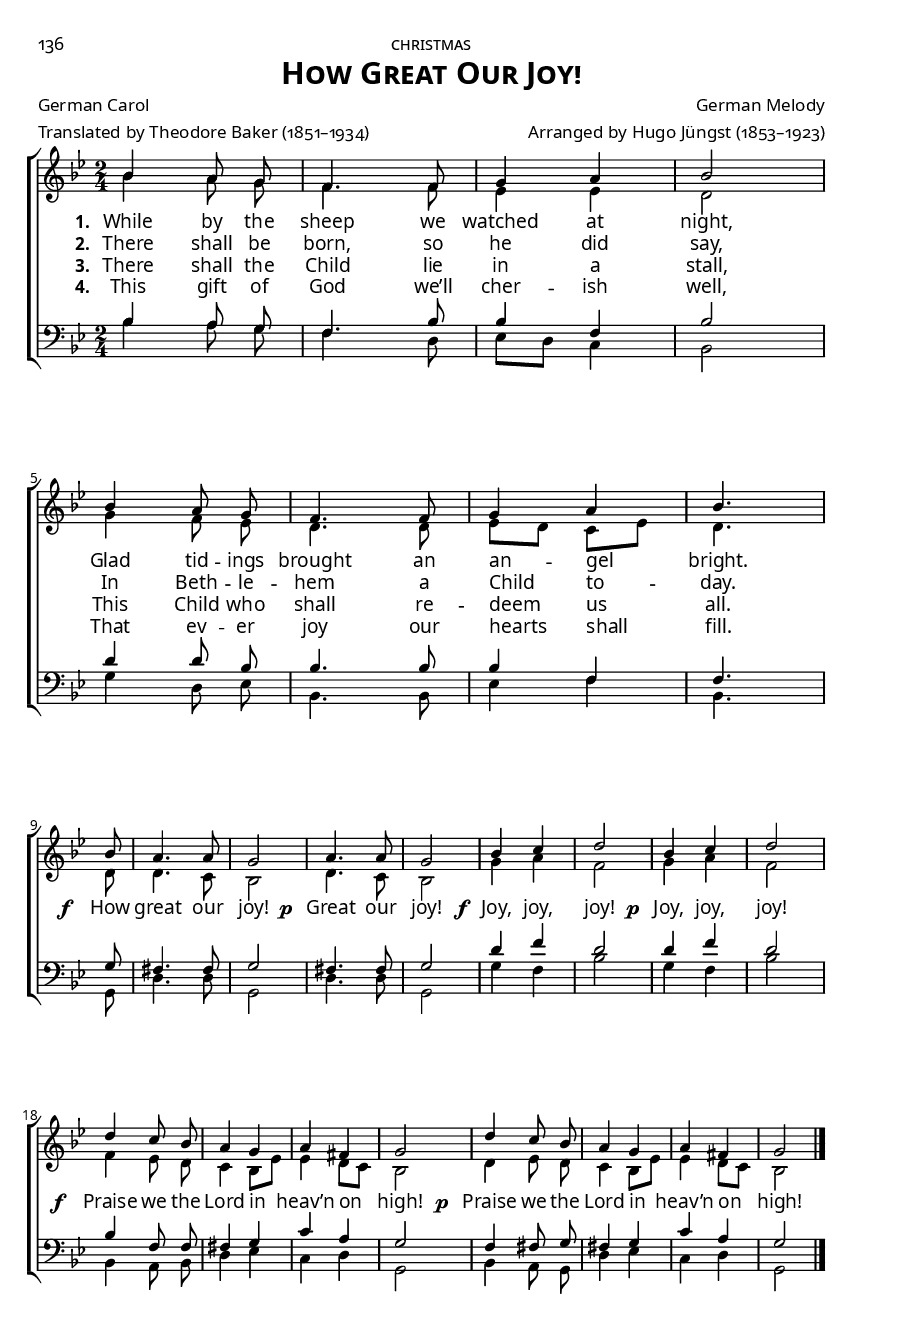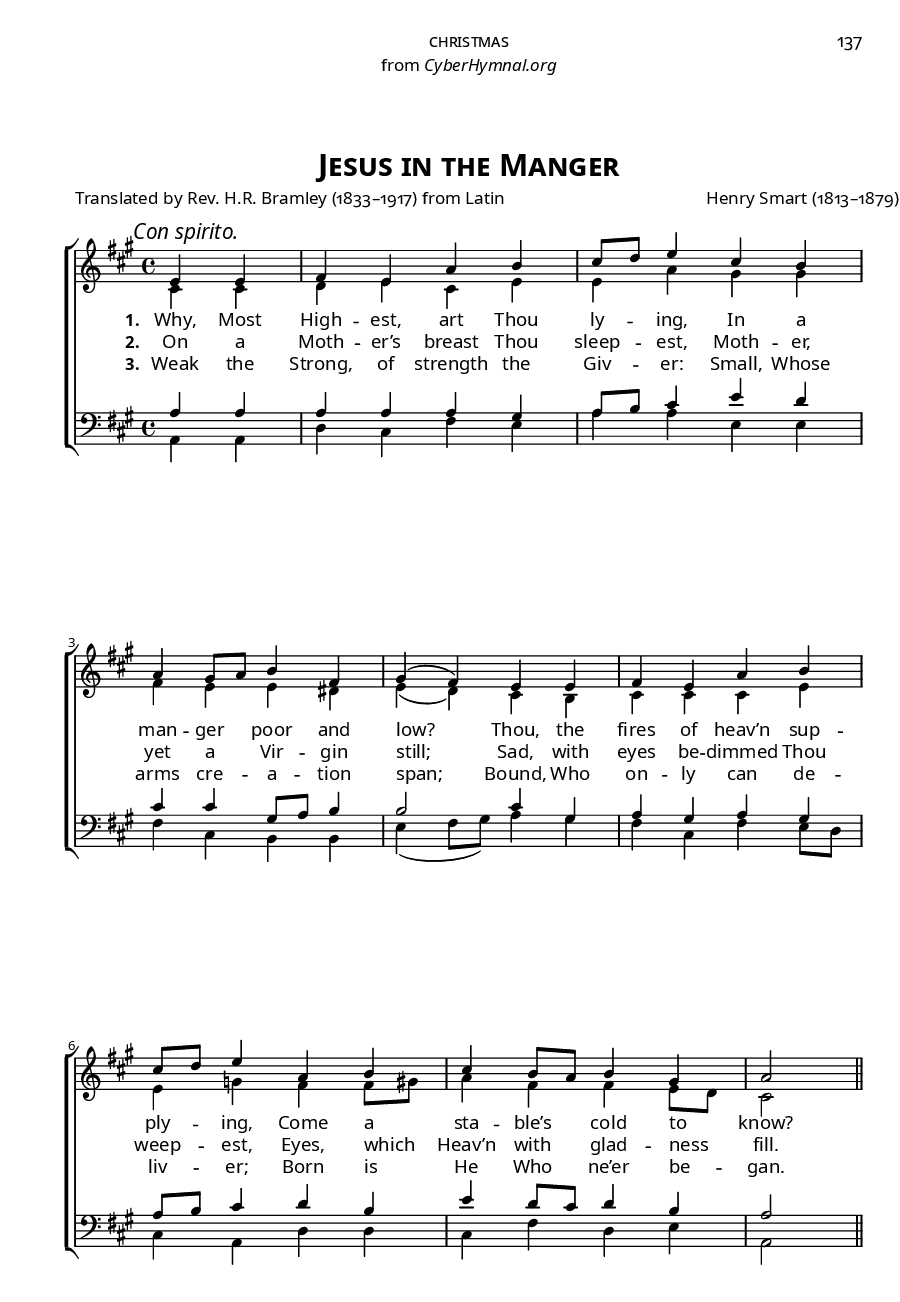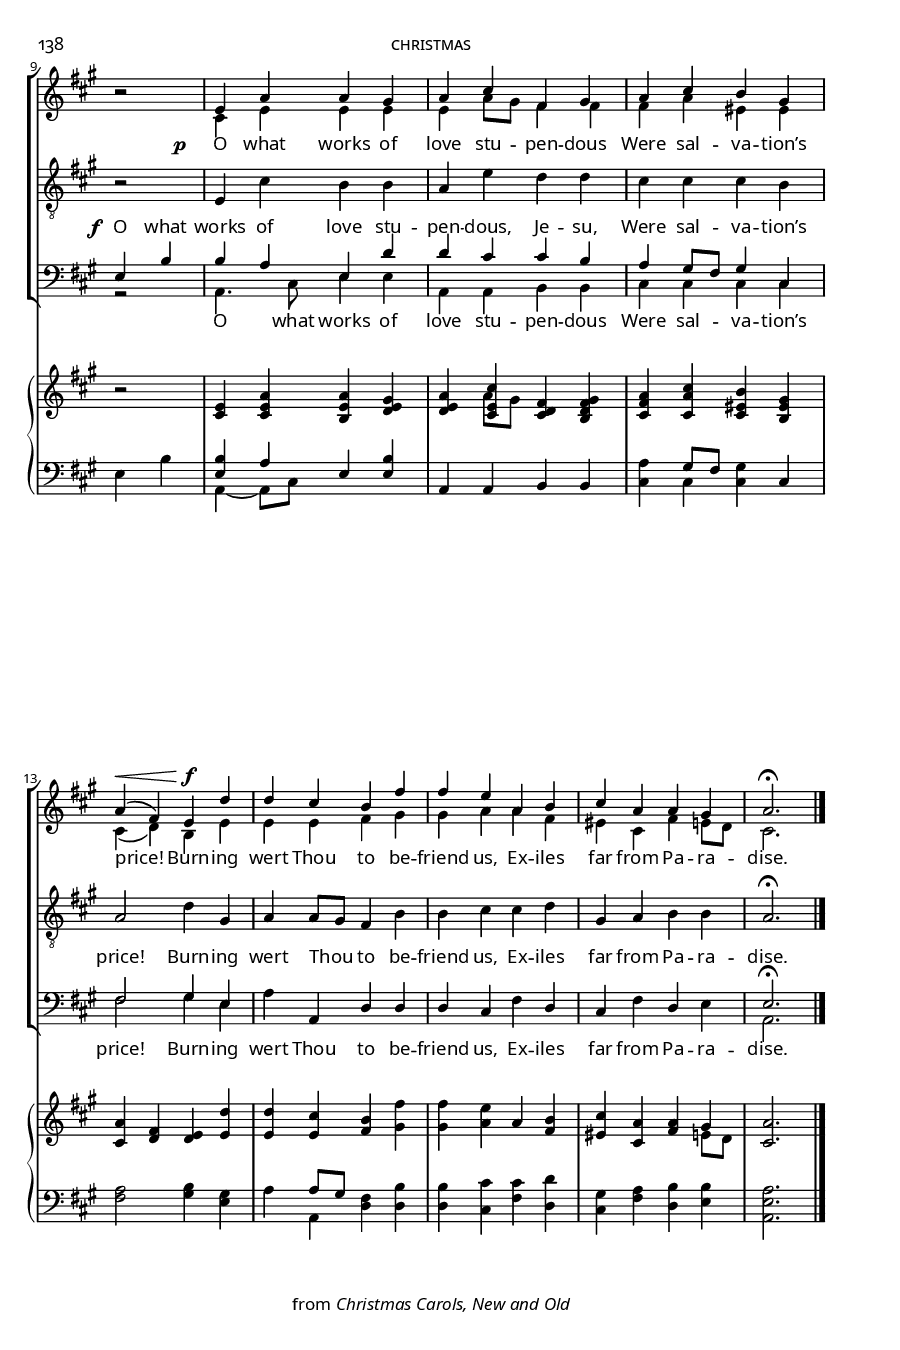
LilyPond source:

\version "2.14.2"
\include "../util.ly"
\paper {
  print-all-headers = ##t
  paper-height = 9\in
  paper-width = 6\in
  indent = 0\in
  %system-system-spacing = #'((basic-distance . 10) (padding . 0))
  system-system-spacing =
    #'((basic-distance . 0)
       (minimum-distance . 0)
       (padding . -5)
       (stretchability . 100))
  score-markup-spacing =
    #'((basic-distance . 0)
       (minimum-distance . 0)
       (padding . 0)
       (stretchability . 0))
  ragged-last-bottom = ##f
  ragged-bottom = ##f
  two-sided = ##t
  inner-margin = 0.5\in
  outer-margin = 0.25\in
  top-margin = 0.25\in
  bottom-margin = 0.25\in
  first-page-number = #136
  print-first-page-number = ##t
  headerLine = \markup{\override #'(font-name . "Garamond Premier Pro") \smallCapsOldStyle"christmas"}
  oddHeaderMarkup = \markup\fill-line{
     \override #'(font-name . "Garamond Premier Pro")\abs-fontsize #8.5
     \combine 
        \fill-line{"" \on-the-fly #print-page-number-check-first
        \oldStylePageNum""
        }
        \fill-line{\headerLine}
  }
  evenHeaderMarkup = \markup {
     \override #'(font-name . "Garamond Premier Pro")\abs-fontsize #8.5
     \combine
        \on-the-fly #print-page-number-check-first
        \oldStylePageNum""
        \fill-line{\headerLine}
  }
}
#(set-global-staff-size 15) \paper{ #(define fonts (make-pango-font-tree "GoudyOlSt BT" "Garamond Premier Pro" "Garamond Premier Pro" (/ 15 20))) }
global = {
  \key bes \major
  \time 2/4
  \autoBeamOff
}

sopMusic = \relative c' {
bes'4 a8 g |
f4. f8 |
g4 a |
bes2 |
bes4 a8  g |
f4. f8 |

g4 a |
bes4. bes8 |
a4. a8 |
g2 |
a4. a8 |
g2 |

bes4 c |
d2 |
bes4 c |
d2 | \break
d4 c8 bes |
a4 g |

a4 fis |
g2 |
d'4 c8 bes |
a4 g |
a fis |
g2 \bar "|."
}

altoMusic = \relative c' {
bes'4 a8 g |
f4. f8 |
ees4 ees |
d2 |
g4 f8 ees |
d4. d8 |

ees8[ d] c[ ees] |
d4. d8 |
d4. c8 |
bes2 |
d4. c8 |
bes2 |

g'4 a |
f2 |
g4 a |
f2 |
f4 ees8 d |
c4 bes8[ ees] |

ees4 d8[ c] |
bes2 |
d4 ees8 d |
c4 bes8[ ees] |
ees4 d8[ c] |
bes2 \bar "|."
}
altoWords = {
  \dropLyricsIX
  \lyricmode {
    \set stanza = #"1. "
    While by the sheep we watched at night,
    Glad tid -- ings brought an an -- gel bright.
  }
  \set stanza = \markup\dynamic"f  "
  \lyricmode {
    How great our joy!
  }
  \set stanza = \markup\dynamic"p "
  \lyricmode {
    Great our joy!
  }
  \set stanza = \markup\dynamic"f "
  \lyricmode {
    Joy, joy, joy!
  }
  \set stanza = \markup\dynamic"p "
  \lyricmode {
    Joy, joy, joy!
  }
  \set stanza = \markup\dynamic"f  "
  \lyricmode {
    Praise we the Lord in heav’n on high!
  }
  \set stanza = \markup\dynamic"  p "
  \lyricmode {
    Praise we the Lord in heav’n on high!
  }
}
altoWordsII = \lyricmode {
  \dropLyricsIX
%\markup\italic
  \set stanza = #"2. "
There shall be born, so he did say,
In Beth -- le -- hem a Child to -- day.
}
altoWordsIII = \lyricmode {
  \dropLyricsIX
  \set stanza = #"3. "
There shall the Child lie in a stall,
This Child who shall re -- deem us all.
}
altoWordsIV = \lyricmode {
  \dropLyricsIX
  \set stanza = #"4. "
This gift of God we’ll cher -- ish well,
That ev -- er joy our hearts shall fill.
}
altoWordsV = \lyricmode {
  \set stanza = #"5. "
  \set ignoreMelismata = ##t
}
altoWordsVI = \lyricmode {
  \set stanza = #"6. "
  \set ignoreMelismata = ##t
}
tenorMusic = \relative c' {
bes4 a8 g |
f4. bes8 |
bes4 f |
bes2 |
d4 d8 bes |
bes4. bes8 |

bes4 f |
\partial 4. f4. |\break
\partial 8 g8 |
fis4. fis8 |
g2 |
fis4. fis8 |
g2 |

d'4 f |
d2 |
d4 f |
d2 |
bes4 f8 f |
fis4 g |

c a |
g2 |
f4 fis8 g |
fis4 g |
c a |
g2 \bar "|."

}
tenorWords = \lyricmode {

}

bassMusic = \relative c {
bes'4 a8 g |
f4. d8 |
ees[ d] c4 |
bes2 |
g'4 d8 ees |
bes4. bes8 |

ees4 f |
bes,4. g8 |
d'4. d8 |
g,2 |
d'4. d8 |
g,2 |

g'4 f |
bes2 |
g4 f |
bes2 |
bes,4 a8 bes |
d4 ees |

c d |
g,2 |
bes4 a8 g |
d'4 ees |
c d |
g,2 \bar "|."
}
bassWords = \lyricmode {

}

pianoRH = \relative c' {
  
}
pianoLH = \relative c' {
  
}

\score {
  <<
   \new ChoirStaff <<
    \new Staff = women <<
      \new Voice = "sopranos" { \voiceOne << \global \sopMusic >> }
      \new Voice = "altos" { \voiceTwo << \global \altoMusic >> }
    >>
    \new Lyrics = "altosVI"  \with { alignBelowContext = #"women" } \lyricsto "altos" \altoWordsVI
    \new Lyrics = "altosV"  \with { alignBelowContext = #"women" } \lyricsto "altos" \altoWordsV
    \new Lyrics = "altosIV"  \with { alignBelowContext = #"women" } \lyricsto "altos" \altoWordsIV
    \new Lyrics = "altosIII"  \with { alignBelowContext = #"women" } \lyricsto "altos" \altoWordsIII
    \new Lyrics = "altosII"  \with { alignBelowContext = #"women" } \lyricsto "altos" \altoWordsII
    \new Lyrics = "altos"  \with { alignBelowContext = #"women" \override VerticalAxisGroup #'nonstaff-relatedstaff-spacing = #'((padding . -0.5)) } \lyricsto "altos" \altoWords
   \new Staff = men <<
      \clef bass
      \new Voice = "tenors" { \voiceOne << \global \tenorMusic >> }
      \new Voice = "basses" { \voiceTwo << \global \bassMusic >> }
    >>
    \new Lyrics \with { alignAboveContext = #"men" \override VerticalAxisGroup #'nonstaff-relatedstaff-spacing = #'((basic-distance . 1)) } \lyricsto "tenors" \tenorWords
    \new Lyrics \with { alignBelowContext = #"men" \override VerticalAxisGroup #'nonstaff-relatedstaff-spacing = #'((basic-distance . 1)) } \lyricsto "basses" \bassWords
  >>
%    \new PianoStaff << \new Staff { \new Voice { \pianoRH } } \new Staff { \clef "bass" \pianoLH } >>
  >>
  \layout {
    \context {
      \Score
      %\override SpacingSpanner #'base-shortest-duration = #(ly:make-moment 1 8)
      %\override SpacingSpanner #'common-shortest-duration = #(ly:make-moment 1 4)
    }
    \context {
      % Remove all empty staves
      % \Staff \RemoveEmptyStaves \override VerticalAxisGroup #'remove-first = ##t
    }
  }
  \header {
    title = \markup{\override #'(font-name . "Garamond Premier Pro Semibold"){ \abs-fontsize #15 \smallCapsOldStyle"How Great Our Joy!"}}
    poet = \markup\oldStyleNum"German Carol"
    meter = \markup\oldStyleNum"Translated by Theodore Baker (1851–1934)"
    composer = \markup\oldStyleNum"German Melody"
    arranger = \markup\oldStyleNum"Arranged by Hugo Jüngst (1853–1923)"
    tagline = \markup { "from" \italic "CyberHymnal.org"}
  }
}
\markup\fill-line{\concat{"from " \italic "CyberHymnal.org"}}
\markup\vspace#2.8

















%IF_NOT_LESSER
global = {
  \key a \major
  \time 4/4
  \autoBeamOff
}
globalNoTime = {
  \key a \major
  \autoBeamOff
}
sopMusic = \relative c' {
  \once \override Score.RehearsalMark #'self-alignment-X = #LEFT
  \mark \markup\italic "Con spirito."
  \partial 2 e4 e |
  fis e a b |
  cis8[ d] e4 cis b |
  a gis8[ a] b4 fis |
  
  gis4( fis) e e |
  fis e a b |
  cis8[ d] e4 a, b |
  cis b8[ a] b4 gis |
  \partial 2 a2 \bar "||" \break
}
sopMusicII = \relative c' {
  \partial 2 b'2\rest |
  e,4 a a gis |
  a cis fis, gis |
  a cis b gis |
  
  a(^\< fis) e^\f d' |
  d cis b fis' |
  fis e a, b |
  cis a a gis |
  \partial 2. a2.\fermata \bar "|."
}
sopWords = \lyricmode {
  
}

altoMusic = \relative c' {
  cis4 cis |
  d e cis e |
  e a gis gis |
  fis e e dis |
  
  e( d) cis b |
  cis cis cis e |
  e g fis fis8[ gis] |
  a4 fis fis e8[ d] |
  cis2 \bar "||"
}
altoMusicII = \relative c' {
  s2 |
  cis4 e e e |
  e a8[ gis] fis4 fis |
  fis a eis eis |
  
  cis( d) b e |
  e e fis gis |
  gis a a fis |
  eis cis fis e8[ d] |
  cis2. \bar "|."
}
altoWords = \lyricmode {
  \dropLyricsV
  \set stanza = #"1. "
  Why, Most High -- est, art Thou ly -- ing, In a man -- ger poor and low?
  Thou, the fires of heav’n sup -- ply -- ing, Come a sta -- ble’s cold to know?
}
altoWordsII = \lyricmode {
  \dropLyricsV
%\markup\italic
  \set stanza = #"2. "
  On a Moth -- er’s breast Thou sleep -- est,
  Moth -- er, yet a Vir -- gin still;
  Sad, with eyes be -- dimmed Thou weep -- est,
  Eyes, which Heav’n with glad -- ness fill.
}
altoWordsIII = \lyricmode {
  \dropLyricsV
  \set stanza = #"3. "
  Weak the Strong, of strength the Giv -- er:
  Small, Whose arms cre -- a -- tion span;
  Bound, Who on -- ly can de -- liv -- er;
  Born is He Who ne’er be -- gan.
}
altoWordsIV = \lyricmode {
  \set stanza = #"4. "
  \set ignoreMelismata = ##t
}
altoWordsV = \lyricmode {
  \set stanza = #"5. "
  \set ignoreMelismata = ##t
}
altoWordsVI = \lyricmode {
  \set stanza = #"6. "
  \set ignoreMelismata = ##t
}
tenorMusic = \relative c' {
  a4 a |
  a a a gis |
  a8[ b] cis4 e d |
  cis cis gis8[ a] b4 |
  
  b2 cis4 gis |
  a gis a gis |
  a8[ b] cis4 d b |
  e d8[ cis] d4 b |
  a2 \bar "||"
}
tenorMusicII = \relative c {
  r2 |
  e4 cis' b b |
  a e' d d |
  cis cis cis b |
  
  a2 d4 gis, |
  a a8[ gis] fis4 b |
  b cis cis d |
  gis, a b b |
  a2.\fermata \bar "|."
}
tenorWords = \lyricmode {

}

bassMusic = \relative c {
  a4 a |
  d cis fis e |
  a a e e |
  fis cis b b |
  
  e( fis8[ gis]) a4 gis |
  fis cis fis e8[ d] |
  cis4 a d d |
  cis fis d e |
  a,2 \bar "||"
}
bassMusicII = \relative c {
  e4 b' |
  b a e d' |
  d cis cis b |
  a gis8[ fis] gis4 cis, |
  
  fis2 gis4 e |
  s a, d d |
  d cis s d |
  cis s d s |
  e2.\fermata \bar "|."
}
bassIIMusic = \relative c {
  g2\rest |
  a4. cis8 e4 e |
  a, a b b |
  cis cis cis cis |
  
  fis2 gis4 e |
  a s s s |
  s s fis s |
  s fis s e |
  a,2. \bar "|."
}
bassWords = \lyricmode {}
dropLyrics = {
  \override LyricText #'extra-offset = #'(0 . -1.3)
  \override LyricHyphen #'extra-offset = #'(0 . -1.3)
  \override LyricExtender #'extra-offset = #'(0 . -1.3)
  \override StanzaNumber #'extra-offset = #'(0 . -1.3)
}
bassWordsChorus = {
  \dropLyrics
  \set stanza = \markup\dynamic"f "
  \lyricmode {
    O what works of love stu -- pen -- dous,
    Je -- su,
    \set associatedVoice = "tenorsII"
    Were sal -- va -- tion’s price!
    Burn -- ing wert Thou to be -- friend us,
    Ex -- iles far from Pa -- ra -- dise.
  }
}
chorusWordsBass = {
  \lyricmode {
    O what works of love stu -- pen -- dous
    Were sal -- va -- tion’s price!
    Burn -- ing \set associatedVoice = "bassI" wert Thou to be -- friend \unset associatedVoice us,
    \set associatedVoice = "bassI" 
    Ex -- iles \unset associatedVoice far \set associatedVoice = "bassI" from \unset associatedVoice Pa -- ra -- dise.
  }
}
chorusWords = {
  \set stanza = \markup\dynamic"p"
  \lyricmode {
    O what works of love stu -- pen -- dous
    Were sal -- va -- tion’s price!
    Burn -- ing wert Thou to be -- friend us,
    Ex -- iles far from Pa -- ra -- dise.
  }
}
pianoRH = \relative c' {
  s1*8 |
  r2 |
  <cis e>4 <cis e a> <b e a> <d e gis> |
  << \new Voice { \voiceOne <d e a> <cis e cis'> <cis d fis> <b d fis gis> }
     \new Voice { \voiceTwo s4 a'8[ gis] s2 }
  >>
  <a fis cis>4 <cis a cis,> <b eis, cis> <gis eis b> |
  
  <a cis,> <fis d> <e d> <e d'> |
  <e d'> <e cis'> <fis b> <gis fis'> |
  <gis fis'> <a e'> a <fis b> |
  <eis cis'> <cis a'> <fis a> << \new Voice {\voiceOne gis} \new Voice {\voiceTwo e8[ d] } >> |
  <cis a'>2. \bar "|."
}
pianoLH = \relative c' {
  s1*8 |
  \partial 2 e,4 b' |
  << \new Voice { \voiceOne <b e,>4 a e <e b'> }
     \new Voice { \voiceTwo a,4~ a8[ cis] } >> |
  a4 a b b |
  <cis a'> << \new Voice {\voiceTwo cis} \new Voice {\voiceOne gis'8[ fis]}>> <gis cis,>4 cis, |
  
  <fis a>2 <gis b>4 <gis e> |
  a << \new Voice { \voiceOne a8[ gis] } \new Voice {\voiceTwo a,4} >> <d fis>4 <d b'> |
  <d b'> <cis cis'> <fis cis'> <d d'> |
  <cis gis'> <fis a> <d b'> <e b'> |
  <a e a,>2. \bar "|."
}

\score {
  <<
   \new ChoirStaff <<
    \new Lyrics = sopranos \with { \override VerticalAxisGroup #'nonstaff-relatedstaff-spacing = #'((basic-distance . 1)) }
    \new Staff = women <<
      \set Staff.explicitKeySignatureVisibility = #end-of-line-invisible
      \new Voice = "sopranos" { \voiceOne << \global \sopMusic >> }
      \new Voice = "altos" { \voiceTwo << \global \altoMusic >> }
    >>
    \new Lyrics \with { alignAboveContext = #"women" \override VerticalAxisGroup #'nonstaff-relatedstaff-spacing = #'((basic-distance . 1))} \lyricsto "sopranos" \sopWords
    \new Lyrics = "altosVI"  \with { alignBelowContext = #"women" \override VerticalAxisGroup #'nonstaff-relatedstaff-spacing = #'((basic-distance . 1))} \lyricsto "altos" \altoWordsVI
    \new Lyrics = "altosV"  \with { alignBelowContext = #"women" \override VerticalAxisGroup #'nonstaff-relatedstaff-spacing = #'((basic-distance . 1))} \lyricsto "altos" \altoWordsV
    \new Lyrics = "altosIV"  \with { alignBelowContext = #"women" \override VerticalAxisGroup #'nonstaff-relatedstaff-spacing = #'((basic-distance . 1))} \lyricsto "altos" \altoWordsIV
    \new Lyrics = "altosIII"  \with { alignBelowContext = #"women" \override VerticalAxisGroup #'nonstaff-relatedstaff-spacing = #'((basic-distance . 1))} \lyricsto "altos" \altoWordsIII
    \new Lyrics = "altosII"  \with { alignBelowContext = #"women" \override VerticalAxisGroup #'nonstaff-relatedstaff-spacing = #'((basic-distance . 1))} \lyricsto "altos" \altoWordsII
    \new Lyrics = "altos"  \with { alignBelowContext = #"women" \override VerticalAxisGroup #'nonstaff-relatedstaff-spacing = #'((basic-distance . 1))} \lyricsto "altos" \altoWords
   \new Staff = men <<
      \set Staff.explicitKeySignatureVisibility = #end-of-line-invisible
      \clef bass
      \new Voice = "tenors" { \voiceOne << \global \tenorMusic >> }
      \new Voice = "basses" { \voiceTwo << \global \bassMusic >> }
    >>
    \new Lyrics \with { alignAboveContext = #"men" \override VerticalAxisGroup #'nonstaff-relatedstaff-spacing = #'((basic-distance . 1)) } \lyricsto "tenors" \tenorWords
    \new Lyrics \with { alignBelowContext = #"men" } \lyricsto "basses" \bassWords
  >>
   \new ChoirStaff <<
    \new Staff = womenII <<
      \set Staff.explicitKeySignatureVisibility = #end-of-line-invisible
      \new Voice = "sopranosII" { \globalNoTime s1*8 \voiceOne \sopMusicII }
      \new Voice = "altosII" { \globalNoTime s1*8 \voiceTwo \altoMusicII }
    >>
    \new Lyrics \with { alignBelowContext = #"womenII" \override VerticalAxisGroup #'nonstaff-relatedstaff-spacing = #'((basic-distance . 1))} \lyricsto "sopranosII" \chorusWords
%    \new Staff = altosII <<
%      \new Voice = "altosII" { \globalNoTime s1*8 \altoMusicII }
%    >>
%    \new Lyrics \with { alignBelowContext = #"altosII" \override VerticalAxisGroup #'nonstaff-relatedstaff-spacing = #'((basic-distance . 1))} \lyricsto "altosII" \chorusWords
    \new Staff = tenorsII <<
      \set Staff.explicitKeySignatureVisibility = #end-of-line-invisible
      \clef "G_8"
      \new Voice = "tenorsII" { \globalNoTime s1*8 \tenorMusicII }
    >>
%    \new Lyrics \with { alignBelowContext = #"tenorsII" \override VerticalAxisGroup #'nonstaff-relatedstaff-spacing = #'((basic-distance . 1))} \lyricsto "tenorsII" \chorusWords
    \new Staff = bassesII <<
      \set Staff.explicitKeySignatureVisibility = #end-of-line-invisible
      \clef bass
      \new Voice = "bassI" { \globalNoTime \voiceOne s1*8 << \bassMusicII >> }
      \new Voice = "bassII" { \globalNoTime \voiceTwo s1*8 << \bassIIMusic >> }
    >>
    \new Lyrics \with { alignBelowContext = #"tenorsII" \override VerticalAxisGroup #'nonstaff-relatedstaff-spacing = #'((basic-distance . 1))} \lyricsto "bassI" \bassWordsChorus
    \new Lyrics \with { alignBelowContext = #"bassesII" \override VerticalAxisGroup #'nonstaff-relatedstaff-spacing = #'((basic-distance . 1))} \lyricsto "bassII" \chorusWordsBass
    
   >>
   \new PianoStaff <<
      \new Staff {
        \new Voice { \global \pianoRH }
      }
      \new Staff {
        \clef "bass" \global \pianoLH
      }
   >>
  >>
  \layout {

%6.14 \context {\Lyrics\override LyricText #'font-size = #0.8 }
    #(define fonts (make-pango-font-tree "GoudyOlSt BT" "Garamond Premier Pro" "Garamond Premier Pro" (/ 14.5 20)))
    \context {
      \Score
      %\override SpacingSpanner #'base-shortest-duration = #(ly:make-moment 1 8)
      %\override SpacingSpanner #'common-shortest-duration = #(ly:make-moment 1 4)
    }
    \context {
      % Remove all empty staves
      \Staff \RemoveEmptyStaves
      \override VerticalAxisGroup #'remove-first = ##t
    }
  }
  \header {
    title = \markup{\override #'(font-name . "Garamond Premier Pro Semibold"){ \abs-fontsize #15 \smallCapsOldStyle"Jesus in the Manger"}}
    poet = \markup\oldStyleNum"Translated by Rev. H.R. Bramley (1833–1917) from Latin"
    composer = \markup\oldStyleNum"Henry Smart (1813–1879)"
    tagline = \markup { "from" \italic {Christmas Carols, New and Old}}
  }
}
\header {
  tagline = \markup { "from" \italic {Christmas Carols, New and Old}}
}
%END_IF_NOT_LESSER
